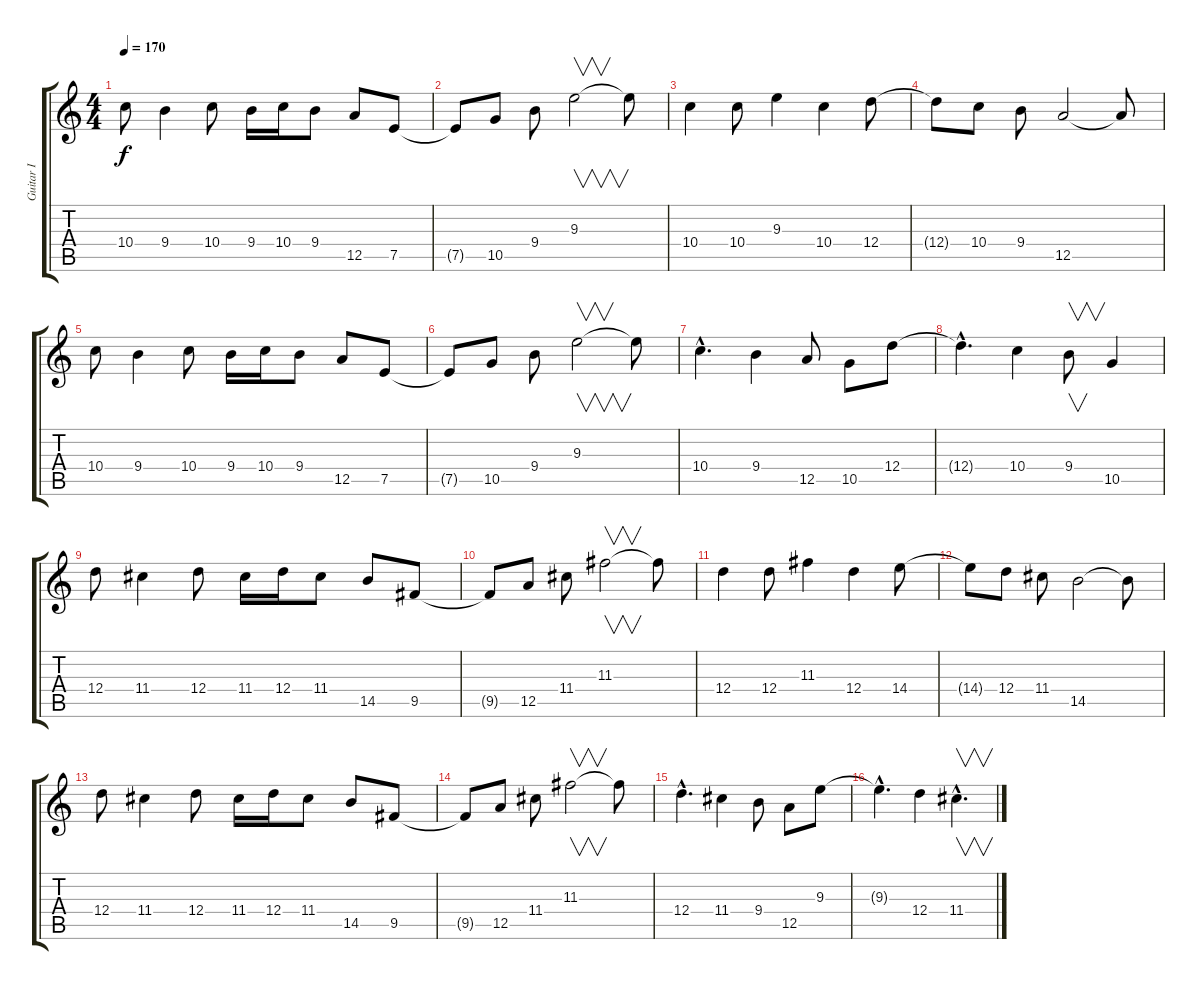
\track ("Guitar I" "Guitar I") {instrument distortionguitar}
\staff {score tabs}
\tuning (E4 B3 G3 D3 A2 E2) {hide}
\ts (4 4)
\tempo 170
\clef g2
\ks c
10.4.8{dy f instrument distortionguitar} 9.4.4 10.4.8 9.4.16 10.4.16 9.4.8 12.5.8 7.5.8 |
7.5{t}.8 10.5.8 9.4.8 9.3.2{v} 9.3{t}.8 |
10.4.4 10.4.8 9.3.4 10.4.4 12.4.8 |
12.4{t}.8 10.4.8 9.4.8 12.5.2 12.5{t}.8 |
10.4.8 9.4.4 10.4.8 9.4.16 10.4.16 9.4.8 12.5.8 7.5.8 |
7.5{t}.8 10.5.8 9.4.8 9.3.2{v} 9.3{t}.8 |
10.4{hac}.4{d} 9.4.4 12.5.8 10.5.8 12.4.8 |
12.4{hac t}.4{d} 10.4.4 9.4.8{v} 10.5.4 |
12.4.8 11.4.4 12.4.8 11.4.16 12.4.16 11.4.8 14.5.8 9.5.8 |
9.5{t}.8 12.5.8 11.4.8 11.3.2{v} 11.3{t}.8 |
12.4.4 12.4.8 11.3.4 12.4.4 14.4.8 |
14.4{t}.8 12.4.8 11.4.8 14.5.2 14.5{t}.8 |
12.4.8 11.4.4 12.4.8 11.4.16 12.4.16 11.4.8 14.5.8 9.5.8 |
9.5{t}.8 12.5.8 11.4.8 11.3.2{v} 11.3{t}.8 |
12.4{hac}.4{d} 11.4.4 9.4.8 12.5.8 9.3.8 |
9.3{hac t}.4{d} 12.4.4 11.4{hac}.4{v d}
